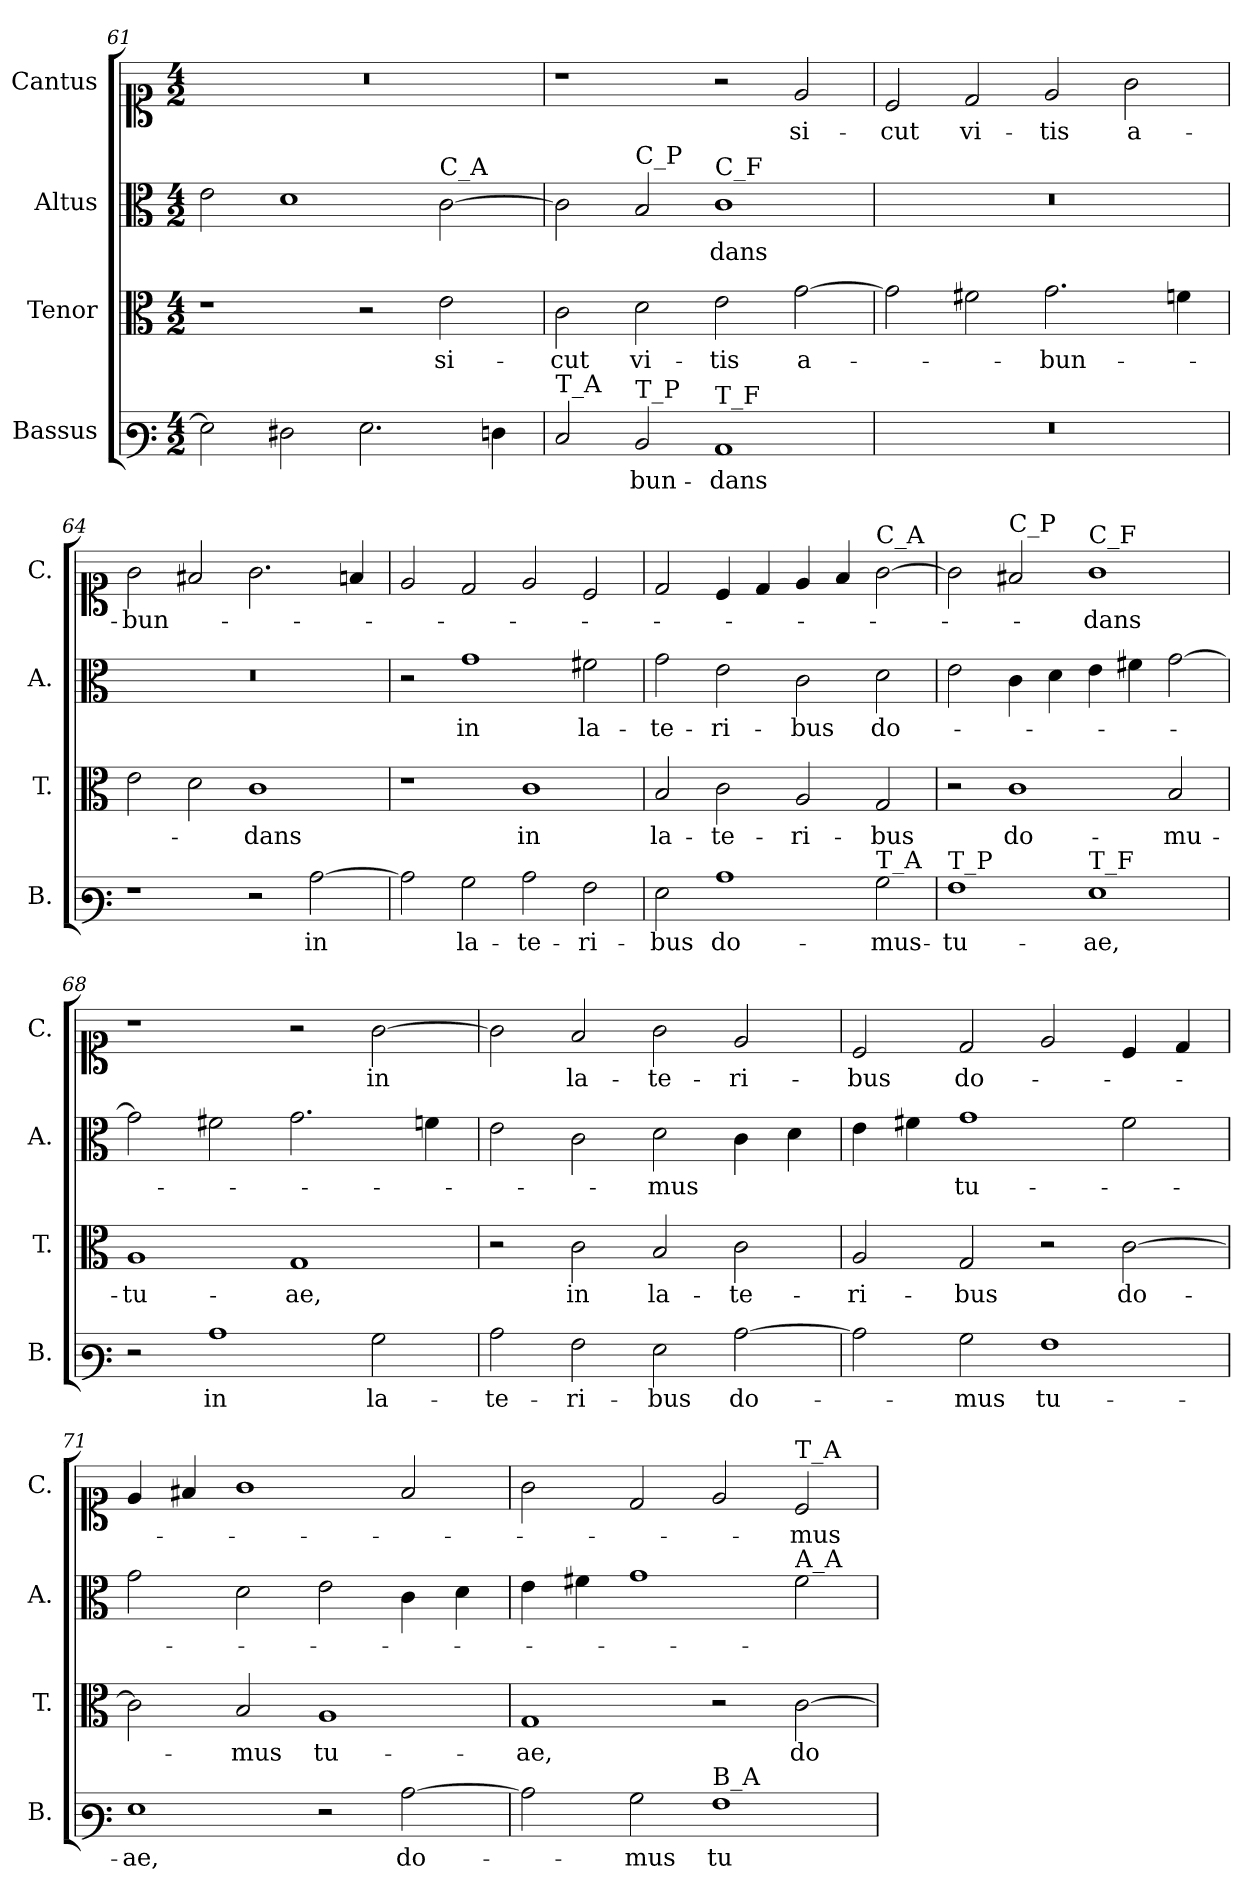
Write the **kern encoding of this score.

**kern	**text	**kern	**text	**kern	**text	**kern	**text
*part4	*part4	*part3	*part3	*part2	*part2	*part1	*part1
*staff4	*staff4	*staff3	*staff3	*staff2	*staff2	*staff1	*staff1
*I"Bassus	*	*I"Tenor	*	*I"Altus	*	*I"Cantus	*
*I'B.	*	*I'T.	*	*I'A.	*	*I'C.	*
*clefF3	*	*clefC3	*	*clefC3	*	*clefC1	*
*k[]	*	*k[]	*	*k[]	*	*k[]	*
*M4/2	*	*M4/2	*	*M4/2	*	*M4/2	*
=61	=61	=61	=61	=61	=61	=61	=61
!	!	!	!	!	!	!LO:N:vis=1	!
2G\]	.	1r	.	2e\	.	0r	.
2F#X\	.	.	.	1d	.	.	.
2.G\	.	2r	.	.	.	.	.
!	!	!	!	!LO:TX:a:t=C_A	!	!	!
.	.	2e\	si-	[2c\	.	.	.
4Fn\	.	.	.	.	.	.	.
=62	=62	=62	=62	=62	=62	=62	=62
!LO:TX:a:t=T_A	!	!	!	!	!	!	!
2E/	.	2c\	-cut	2c\]	.	1r	.
!	!	!	!	!LO:TX:a:t=C_P	!	!	!
!LO:TX:a:t=T_P	!	!	!	!	!	!	!
2D/	-bun-	2d\	vi-	2B/	.	.	.
!	!	!	!	!LO:TX:a:t=C_F	!	!	!
!LO:TX:a:t=T_F	!	!	!	!	!	!	!
1C	-dans	2e\	-tis	1c	-dans	2r	.
.	.	[2g\	a-	.	.	2e/	si-
=63	=63	=63	=63	=63	=63	=63	=63
!LO:N:vis=1	!	!	!	!LO:N:vis=1	!	!	!
0r	.	2g\]	.	0r	.	2c/	-cut
.	.	2f#X\	.	.	.	2d/	vi-
.	.	2.g\	-bun-	.	.	2e/	-tis
.	.	.	.	.	.	2g\	a-
.	.	4fn\	.	.	.	.	.
!!LO:LB:g=z
=64	=64	=64	=64	=64	=64	=64	=64
!	!	!	!	!LO:N:vis=1	!	!	!
1r	.	2e\	.	0r	.	2g\	-bun-
.	.	2d\	.	.	.	2f#X/	.
2r	.	1c	-dans	.	.	2.g\	.
[2c\	in	.	.	.	.	.	.
.	.	.	.	.	.	4fn/	.
=65	=65	=65	=65	=65	=65	=65	=65
2c\]	.	1r	.	2r	.	2e/	.
2B\	la-	.	.	1g	in	2d/	.
2c\	-te-	1c	in	.	.	2e/	.
2A\	-ri-	.	.	2f#X\	la-	2c/	.
=66	=66	=66	=66	=66	=66	=66	=66
2G\	-bus	2B/	la-	2g\	-te-	2d/	.
1c	do-	2c\	-te-	2e\	-ri-	4c/	.
.	.	.	.	.	.	4d/	.
.	.	2A/	-ri-	2c\	-bus	4e/	.
.	.	.	.	.	.	4f/	.
!	!	!	!	!	!	!LO:TX:a:t=C_A	!
!LO:TX:a:t=T_A	!	!	!	!	!	!	!
2B\	-mus-	2G/	-bus	2d\	do-	[2g\	.
=67	=67	=67	=67	=67	=67	=67	=67
!LO:TX:a:t=T_P	!	!	!	!	!	!	!
1A	-tu-	2r	.	2e\	.	2g\]	.
!	!	!	!	!	!	!LO:TX:a:t=C_P	!
.	.	1c	do-	4c\	.	2f#X/	.
.	.	.	.	4d\	.	.	.
!	!	!	!	!	!	!LO:TX:a:t=C_F	!
!LO:TX:a:t=T_F	!	!	!	!	!	!	!
1G	-ae,	.	.	4e\	.	1g	-dans
.	.	.	.	4f#X\	.	.	.
.	.	2B/	-mu-	[2g\	.	.	.
=68	=68	=68	=68	=68	=68	=68	=68
2r	.	1A	-tu-	2g\]	.	1r	.
1c	in	.	.	2f#X\	.	.	.
.	.	1G	-ae,	2.g\	.	2r	.
2B\	la-	.	.	.	.	[2g\	in
.	.	.	.	4fn\	.	.	.
!!LO:LB:g=z
=69	=69	=69	=69	=69	=69	=69	=69
2c\	-te-	2r	.	2e\	.	2g\]	.
2A\	-ri-	2c\	in	2c\	.	2f/	la-
2G\	-bus	2B/	la-	2d\	mus	2g\	-te-
[2c\	do-	2c\	-te-	4c\	.	2e/	-ri-
.	.	.	.	4d\	.	.	.
=70	=70	=70	=70	=70	=70	=70	=70
2c\]	.	2A/	-ri-	4e\	.	2c/	-bus
.	.	.	.	4f#X\	.	.	.
2B\	-mus	2G/	-bus	1g	tu-	2d/	do-
1A	tu-	2r	.	.	.	2e/	.
.	.	[2c\	do-	2f#\	.	4c/	.
.	.	.	.	.	.	4d/	.
=71	=71	=71	=71	=71	=71	=71	=71
1G	-ae,	2c\]	.	2g\	.	4e/	.
.	.	.	.	.	.	4f#X/	.
.	.	2B/	-mus	2d\	.	1g	.
2r	.	1A	tu-	2e\	.	.	.
[2c\	do-	.	.	4c\	.	2f#/	.
.	.	.	.	4d\	.	.	.
=72	=72	=72	=72	=72	=72	=72	=72
2c\]	.	1G	-ae,	4e\	.	2g\	.
.	.	.	.	4f#X\	.	.	.
2B\	-mus	.	.	1g	.	2d/	.
!LO:TX:a:t=B_A	!	!	!	!	!	!	!
1A	tu-	2r	.	.	.	2e/	.
!	!	!	!	!	!	!LO:TX:a:t=T_A	!
!	!	!	!	!LO:TX:a:t=A_A	!	!	!
.	.	[2c\	do-	2f#\	.	2c/	-mus
=	=	=	=	=	=	=	=
*-	*-	*-	*-	*-	*-	*-	*-
